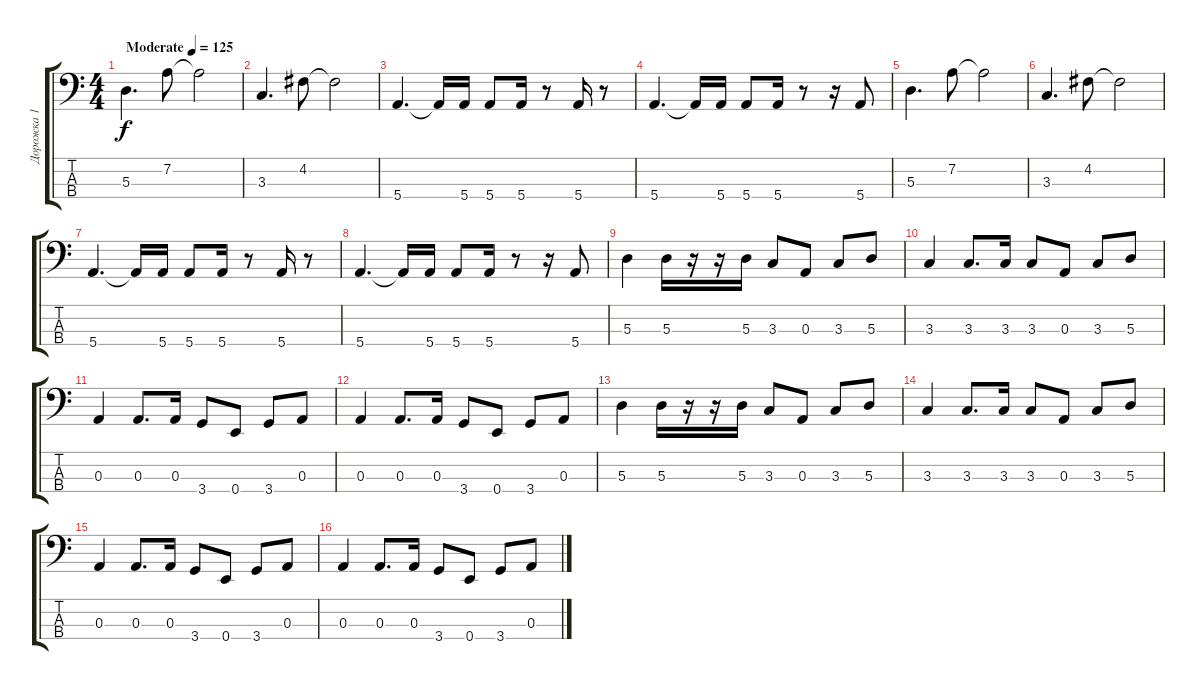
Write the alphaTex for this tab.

\track ("Дорожка 1" "Дорожка 1") {instrument slapbass2}
\staff {score tabs}
\tuning (G2 D2 A1 E1) {hide}
\ts (4 4)
\tempo (125 "Moderate")
\clef f4
\ks c
5.3.4{d dy f instrument slapbass2} 7.2.8 7.2{t}.2 |
3.3.4{d} 4.2.8 4.2{t}.2 |
5.4.4{d} 5.4{t}.16 5.4.16 5.4.8 5.4.16 r.8 5.4.16 r.8 |
5.4.4{d} 5.4{t}.16 5.4.16 5.4.8 5.4.16 r.8 r.16 5.4.8 |
5.3.4{d} 7.2.8 7.2{t}.2 |
3.3.4{d} 4.2.8 4.2{t}.2 |
5.4.4{d} 5.4{t}.16 5.4.16 5.4.8 5.4.16 r.8 5.4.16 r.8 |
5.4.4{d} 5.4{t}.16 5.4.16 5.4.8 5.4.16 r.8 r.16 5.4.8 |
5.3.4 5.3.16 r.16 r.16 5.3.16 3.3.8 0.3.8 3.3.8 5.3.8 |
3.3.4 3.3.8{d} 3.3.16 3.3.8 0.3.8 3.3.8 5.3.8 |
0.3.4 0.3.8{d} 0.3.16 3.4.8 0.4.8 3.4.8 0.3.8 |
0.3.4 0.3.8{d} 0.3.16 3.4.8 0.4.8 3.4.8 0.3.8 |
5.3.4 5.3.16 r.16 r.16 5.3.16 3.3.8 0.3.8 3.3.8 5.3.8 |
3.3.4 3.3.8{d} 3.3.16 3.3.8 0.3.8 3.3.8 5.3.8 |
0.3.4 0.3.8{d} 0.3.16 3.4.8 0.4.8 3.4.8 0.3.8 |
0.3.4 0.3.8{d} 0.3.16 3.4.8 0.4.8 3.4.8 0.3.8
